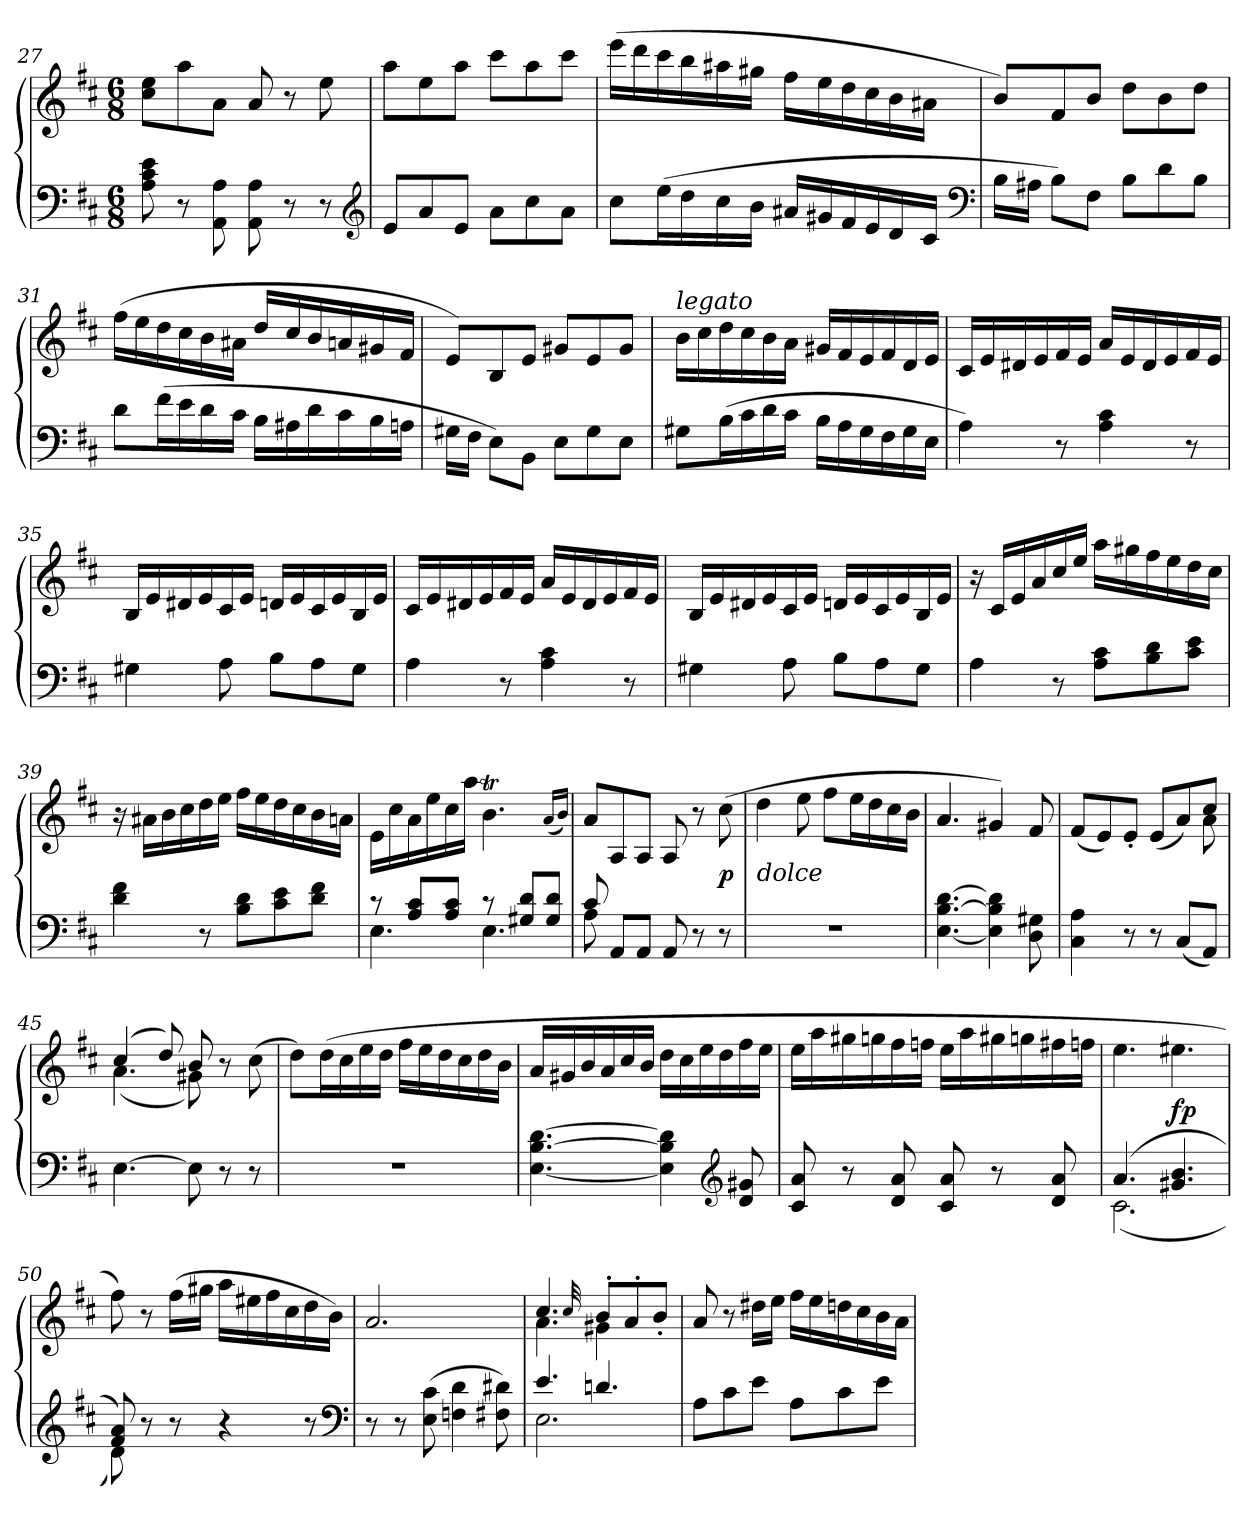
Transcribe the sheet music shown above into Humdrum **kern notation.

**kern	**kern	**dynam
*part1	*part1	*part1
*staff2	*staff1	*staff1/2
*clefF4	*clefG2	*
*k[f#c#]	*k[f#c#]	*
*D:	*D:	*
*M6/8	*M6/8	*
=27	=27	=27
8A 8c# 8e	8cc# 8eeL	.
8r	8aa	.
8AA 8A	8aJ	.
8AA 8A	8a	.
8r	8r	.
8r	8ee	.
*clefG2	*	*
=28	=28	=28
8eL	8aaL	.
8a	8ee	.
8eJ	8aaJ	.
8aL	8ccc#L	.
8cc#	8aa	.
8aJ	8ccc#J	.
=29	=29	=29
8cc#L	(16eeeLL	.
.	16ddd	.
(16eeL	16ccc#	.
16dd	16bb	.
16cc#	16aa#X	.
16bJJ	16gg#XJJ	.
16a#XLL	16ff#LL	.
16g#X	16ee	.
16f#	16dd	.
16e	16cc#	.
16d	16b	.
16c#JJ	16a#XJJ	.
*clefF4	*	*
=30	=30	=30
16BLL	8bL)	.
16A#XJJ	.	.
8BL)	8f#	.
8F#J	8bJ	.
8BL	8ddL	.
8d	8b	.
8BJ	8ddJ	.
=31	=31	=31
8dL	(16ff#LL	.
.	16ee	.
(16f#L	16dd	.
16e	16cc#	.
16d	16b	.
16c#JJ	16a#XJJ	.
16BLL	16ddLL	.
16A#X	16cc#	.
16d	16b	.
16c#	16an	.
16B	16g#X	.
16AnJJ	16f#JJ	.
=32	=32	=32
16G#XLL	8eL)	.
16F#JJ	.	.
8E\L)	8B	.
8BB\J	8eJ	.
8EL	8g#XL	.
8G#	8e	.
8EJ	8g#J	.
=33	=33	=33
!	!LO:TX:a:i:t=legato	!
8G#XL	16bLL	.
.	16cc#	.
(16BL	16dd	.
16c#	16cc#	.
16d	16b	.
16c#JJ	16aJJ	.
16BLL	16g#XLL	.
16A	16f#	.
16G#	16e	.
16F#	16f#	.
16G#	16d	.
16EJJ	16eJJ	.
=34	=34	=34
4A)	16c#LL	.
.	16e	.
.	16d#X	.
.	16e	.
8r	16f#	.
.	16eJJ	.
4A 4c#	16aLL	.
.	16e	.
.	16d#	.
.	16e	.
8r	16f#	.
.	16eJJ	.
=35	=35	=35
4G#X	16BLL	.
.	16e	.
.	16d#X	.
.	16e	.
8A	16c#	.
.	16eJJ	.
8BL	16dnLL	.
.	16e	.
8A	16c#	.
.	16e	.
8G#J	16B	.
.	16eJJ	.
=36	=36	=36
4A	16c#LL	.
.	16e	.
.	16d#X	.
.	16e	.
8r	16f#	.
.	16eJJ	.
4A 4c#	16aLL	.
.	16e	.
.	16d#	.
.	16e	.
8r	16f#	.
.	16eJJ	.
=37	=37	=37
4G#X	16BLL	.
.	16e	.
.	16d#X	.
.	16e	.
8A	16c#	.
.	16eJJ	.
8BL	16dnLL	.
.	16e	.
8A	16c#	.
.	16e	.
8G#J	16B	.
.	16eJJ	.
=38	=38	=38
4A	16r	.
.	16c#LL	.
.	16e	.
.	16a	.
8r	16cc#	.
.	16eeJJ	.
8A 8c#L	16aaLL	.
.	16gg#X	.
8B 8d	16ff#	.
.	16ee	.
8c# 8eJ	16dd	.
.	16cc#JJ	.
=39	=39	=39
4d 4f#	16r	.
.	16a#XLL	.
.	16b	.
.	16cc#	.
8r	16dd	.
.	16eeJJ	.
8B 8dL	16ff#LL	.
.	16ee	.
8c# 8e	16dd	.
.	16cc#	.
8d 8f#J	16b	.
.	16anJJ	.
=40	=40	=40
*^	*	*
8rc	4.E	16eLL	.
.	.	16cc#	.
8A 8c#L	.	16a	.
.	.	16ee	.
8A 8c#J	.	16cc#	.
.	.	16aaJJ	.
8rc	4.E	4.bT	.
8G#X 8dL	.	.	.
8G# 8dJ	.	.	.
.	.	(16qaLL	.
.	.	16qbJJ)	.
=41	=41	=41	=41
8c#	8A	8aTTTL	.
8AAL	4ryy	8A	.
8AAJ	.	8AJ	.
8AA	4.ryy	8A	.
8r	.	8r	.
8r	.	(8cc#	p
*v	*v	*	*
=42	=42	=42
!	!LO:TX:c:i:t=dolce	!
2.r	4dd	.
.	8ee	.
.	8ff#L	.
.	16eeL	.
.	16dd	.
.	16cc#	.
.	16bJJ	.
=43	=43	=43
[4.E [4.B [4.d	4.a	.
4E] 4B] 4d]	4g#X)	.
8D 8G#X	8f#	.
=44	=44	=44
*	*^	*
4C# 4A	(8f#L	4.ryy	.
.	8e)	.	.
8r	8e'J	.	.
8r	(<8eL	4ryy	.
(8C#L	8a)	.	.
8AAJ)	8cc#J	8a	.
=45	=45	=45	=45
[4.E	(4cc#	(4.a	.
.	8dd)	.	.
8E]	8b	8g#X)	.
8r	4ryy	8r	.
8r	.	(8cc#	.
*	*v	*v	*
=46	=46	=46
2.r	8ddL)	.
.	(16ddL	.
.	16cc#	.
.	16ee	.
.	16ddJJ	.
.	16ff#LL	.
.	16ee	.
.	16dd	.
.	16cc#	.
.	16dd	.
.	16bJJ	.
=47	=47	=47
[4.E [4.B [4.d	16aLL	.
.	16g#X	.
.	16b	.
.	16a	.
.	16cc#	.
.	16bJJ	.
4E] 4B] 4d]	16ddLL	.
.	16cc#	.
.	16ee	.
.	16dd	.
*clefG2	*	*
8d 8g#X	16ff#	.
.	16eeJJ	.
=48	=48	=48
8c# 8a	16eeLL	.
.	16aa	.
8r	16gg#X	.
.	16ggn	.
8d 8a	16ff#	.
.	16ffnJJ	.
8c# 8a	16eeLL	.
.	16aa	.
8r	16gg#X	.
.	16ggn	.
8d 8a	16ff#X	.
.	16ffnJJ	.
=49	=49	=49
*^	*	*
(4.a	(2.c#	4.ee	.
4.g#X 4.b	.	4.ee#X	fp
=50	=50	=50	=50
8f# 8a)	8d)	8ff#)	.
8r	4ryy	8r	.
8r	.	(16ff#LL	.
.	.	16gg#XJJ	.
4r	4.ryy	16aaLL	.
.	.	16ee#X	.
.	.	16ff#	.
.	.	16cc#	.
8r	.	16dd	.
.	.	16bJJ)	.
*v	*v	*	*
*clefF4	*	*
=51	=51	=51
8r	2.a	.
8r	.	.
(8E 8c#	.	.
4Fn 4d	.	.
8F#X 8d#X)	.	.
=52	=52	=52
*^	*^	*
4.e	2.E	4.cc#	4.a	.
.	.	32qqcc#	.	.
4.dn	.	8b'>L	4g#X	.
.	.	8a'>	.	.
.	.	8b'>J	8ryy	.
*v	*v	*	*	*
*	*v	*v	*
=53	=53	=53
8AL	8a	.
8c#	8r	.
8eJ	16dd#XLL	.
.	16eeJJ	.
8AL	16ff#LL	.
.	16ee	.
8c#	16ddn	.
.	16cc#	.
8eJ	16b	.
.	16aJJ	.
=	=	=
*-	*-	*-
